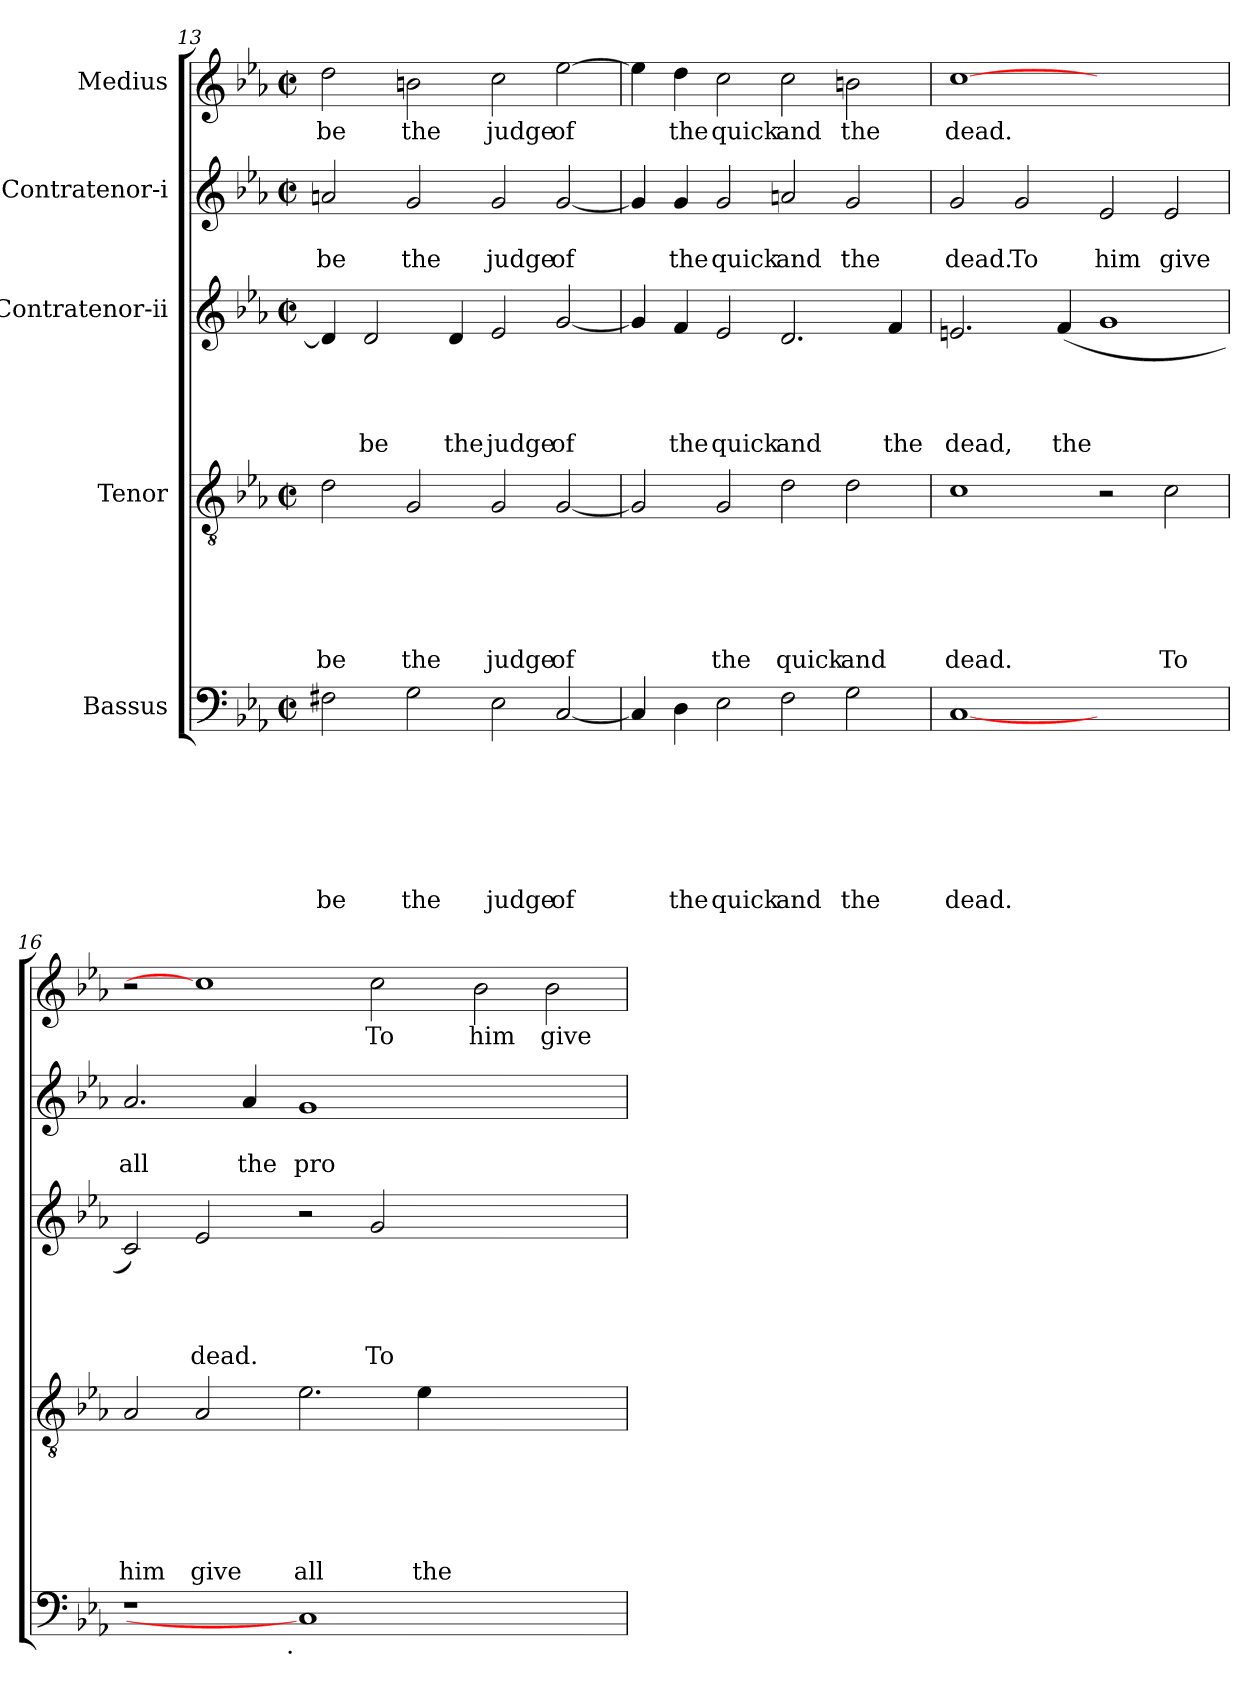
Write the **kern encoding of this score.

**kern	**text	**text	**text	**text	**text	**text	**text	**kern	**text	**text	**text	**text	**text	**text	**kern	**text	**text	**text	**text	**kern	**text	**text	**kern	**text
*part5	*part5	*part5	*part5	*part5	*part5	*part5	*part5	*part4	*part4	*part4	*part4	*part4	*part4	*part4	*part3	*part3	*part3	*part3	*part3	*part2	*part2	*part2	*part1	*part1
*staff5	*staff5	*staff5	*staff5	*staff5	*staff5	*staff5	*staff5	*staff4	*staff4	*staff4	*staff4	*staff4	*staff4	*staff4	*staff3	*staff3	*staff3	*staff3	*staff3	*staff2	*staff2	*staff2	*staff1	*staff1
*I"Bassus	*	*	*	*	*	*	*	*I"Tenor	*	*	*	*	*	*	*I"Contratenor-ii	*	*	*	*	*I"Contratenor-i	*	*	*I"Medius	*
!!LO:LB:g=z
*clefF4	*	*	*	*	*	*	*	*clefGv2	*	*	*	*	*	*	*clefG2	*	*	*	*	*clefG2	*	*	*clefG2	*
*k[b-e-a-]	*	*	*	*	*	*	*	*k[b-e-a-]	*	*	*	*	*	*	*k[b-e-a-]	*	*	*	*	*k[b-e-a-]	*	*	*k[b-e-a-]	*
*E-:	*	*	*	*	*	*	*	*E-:	*	*	*	*	*	*	*E-:	*	*	*	*	*E-:	*	*	*E-:	*
*M2/2	*	*	*	*	*	*	*	*M2/2	*	*	*	*	*	*	*M2/2	*	*	*	*	*M2/2	*	*	*M2/2	*
*met(c|)	*	*	*	*	*	*	*	*met(c|)	*	*	*	*	*	*	*met(c|)	*	*	*	*	*met(c|)	*	*	*met(c|)	*
=13	=13	=13	=13	=13	=13	=13	=13	=13	=13	=13	=13	=13	=13	=13	=13	=13	=13	=13	=13	=13	=13	=13	=13	=13
!	!	!	!	!	!	!	!LO:LY:b	!	!	!	!	!	!	!LO:LY:b	!	!	!	!	!	!	!	!LO:LY:b	!	!LO:LY:b
2F#X\	.	.	.	.	.	.	be	2d\	.	.	.	.	.	be	4d/]	.	.	.	.	2an/	.	be	2dd\	be
!	!	!	!	!	!	!	!	!	!	!	!	!	!	!	!	!	!	!	!LO:LY:b	!	!	!	!	!
.	.	.	.	.	.	.	.	.	.	.	.	.	.	.	2d/	.	.	.	be	.	.	.	.	.
!	!	!	!	!	!	!	!LO:LY:b	!	!	!	!	!	!	!LO:LY:b	!	!	!	!	!	!	!	!LO:LY:b	!	!LO:LY:b
2G\	.	.	.	.	.	.	the	2G/	.	.	.	.	.	the	.	.	.	.	.	2g/	.	the	2bn\	the
!	!	!	!	!	!	!	!	!	!	!	!	!	!	!	!	!	!	!	!LO:LY:b	!	!	!	!	!
.	.	.	.	.	.	.	.	.	.	.	.	.	.	.	4d/	.	.	.	the	.	.	.	.	.
!	!	!	!	!	!	!	!LO:LY:b	!	!	!	!	!	!	!LO:LY:b	!	!	!	!	!LO:LY:b	!	!	!LO:LY:b	!	!LO:LY:b
2E-\	.	.	.	.	.	.	judge	2G/	.	.	.	.	.	judge	2e-/	.	.	.	judge	2g/	.	judge	2cc\	judge
!	!	!	!	!	!	!	!LO:LY:b	!	!	!	!	!	!	!LO:LY:b	!	!	!	!	!LO:LY:b	!	!	!LO:LY:b	!	!LO:LY:b
[<2C/	.	.	.	.	.	.	of	[<2G/	.	.	.	.	.	of	[<2g/	.	.	.	of	[<2g/	.	of	[>2ee-\	of
=14	=14	=14	=14	=14	=14	=14	=14	=14	=14	=14	=14	=14	=14	=14	=14	=14	=14	=14	=14	=14	=14	=14	=14	=14
4C/]	.	.	.	.	.	.	.	2G/]	.	.	.	.	.	.	4g/]	.	.	.	.	4g/]	.	.	4ee-\]	.
!	!	!	!	!	!	!	!LO:LY:b	!	!	!	!	!	!	!	!	!	!	!	!LO:LY:b	!	!	!LO:LY:b	!	!LO:LY:b
4D\	.	.	.	.	.	.	the	.	.	.	.	.	.	.	4f/	.	.	.	the	4g/	.	the	4dd\	the
!	!	!	!	!	!	!	!LO:LY:b	!	!	!	!	!	!	!LO:LY:b	!	!	!	!	!LO:LY:b	!	!	!LO:LY:b	!	!LO:LY:b
2E-\	.	.	.	.	.	.	quick	2G/	.	.	.	.	.	the	2e-/	.	.	.	quick	2g/	.	quick	2cc\	quick
!	!	!	!	!	!	!	!LO:LY:b	!	!	!	!	!	!	!LO:LY:b	!	!	!	!	!LO:LY:b	!	!	!LO:LY:b	!	!LO:LY:b
2F\	.	.	.	.	.	.	and	2d\	.	.	.	.	.	quick	2.d/	.	.	.	and	2an/	.	and	2cc\	and
!	!	!	!	!	!	!	!LO:LY:b	!	!	!	!	!	!	!LO:LY:b	!	!	!	!	!	!	!	!LO:LY:b	!	!LO:LY:b
2G\	.	.	.	.	.	.	the	2d\	.	.	.	.	.	and	.	.	.	.	.	2g/	.	the	2bn\	the
!	!	!	!	!	!	!	!	!	!	!	!	!	!	!	!	!	!	!	!LO:LY:b	!	!	!	!	!
.	.	.	.	.	.	.	.	.	.	.	.	.	.	.	4f/	.	.	.	the	.	.	.	.	.
=15	=15	=15	=15	=15	=15	=15	=15	=15	=15	=15	=15	=15	=15	=15	=15	=15	=15	=15	=15	=15	=15	=15	=15	=15
!	!	!	!	!	!	!	!LO:LY:b	!	!	!	!	!	!	!LO:LY:b	!	!	!	!	!LO:LY:b	!	!	!LO:LY:b	!	!LO:LY:b
[1C	.	.	.	.	.	.	dead.	1c	.	.	.	.	.	dead.	2.en/	.	.	.	dead,	2g/	.	dead.	[1cc	dead.
!	!	!	!	!	!	!	!	!	!	!	!	!	!	!	!	!	!	!	!	!	!	!LO:LY:b	!	!
.	.	.	.	.	.	.	.	.	.	.	.	.	.	.	.	.	.	.	.	2g/	.	To	.	.
!	!	!	!	!	!	!	!	!	!	!	!	!	!	!	!	!	!	!	!LO:LY:b	!	!	!	!	!
.	.	.	.	.	.	.	.	.	.	.	.	.	.	.	(<4f/	.	.	.	the	.	.	.	.	.
!	!	!	!	!	!	!	!	!	!	!	!	!	!	!	!	!	!	!	!	!	!	!LO:LY:b	!	!
1ryy	.	.	.	.	.	.	.	2r	.	.	.	.	.	.	1g	.	.	.	.	2e-/	.	him	1ryy	.
!	!	!	!	!	!	!	!	!	!	!	!	!	!	!LO:LY:b	!	!	!	!	!	!	!	!LO:LY:b	!	!
.	.	.	.	.	.	.	.	2c\	.	.	.	.	.	To	.	.	.	.	.	2e-/	.	give	.	.
=16	=16	=16	=16	=16	=16	=16	=16	=16	=16	=16	=16	=16	=16	=16	=16	=16	=16	=16	=16	=16	=16	=16	=16	=16
!	!	!	!	!	!	!	!	!	!	!	!	!	!	!LO:LY:b	!	!	!	!	!	!	!	!LO:LY:b	!	!
*^	*	*	*	*	*	*	*	*	*	*	*	*	*	*	*	*	*	*	*	*	*	*	*	*
1r	2ryy	.	.	.	.	.	.	.	2A-/	.	.	.	.	.	him	2c/)	.	.	.	.	2.a-/	.	all	2r	.
!	!	!	!	!	!	!	!	!	!	!	!	!	!	!	!LO:LY:b	!	!	!	!	!LO:LY:b	!	!	!	!	!
.	4...ryy	.	.	.	.	.	.	.	2A-/	.	.	.	.	.	give	2e-/	.	.	.	dead.	.	.	.	1cc]	.
!	!	!	!	!	!	!	!	!	!	!	!	!	!	!	!	!	!	!	!	!	!	!	!LO:LY:b	!	!
.	.	.	.	.	.	.	.	.	.	.	.	.	.	.	.	.	.	.	.	.	4a-/	.	the	.	.
!	!LO:TX:b:t=.	!	!	!	!	!	!	!	!	!	!	!	!	!	!	!	!	!	!	!	!	!	!	!	!
.	1ryy	.	.	.	.	.	.	.	.	.	.	.	.	.	.	.	.	.	.	.	.	.	.	.	.
!	!	!	!	!	!	!	!	!	!	!	!	!	!	!	!LO:LY:b	!	!	!	!	!	!	!	!LO:LY:b	!	!
1C]	.	.	.	.	.	.	.	.	2.e-\	.	.	.	.	.	all	2r	.	.	.	.	1g	.	pro-	.	.
!	!	!	!	!	!	!	!	!	!	!	!	!	!	!	!	!	!	!	!	!LO:LY:b	!	!	!	!	!LO:LY:b
.	.	.	.	.	.	.	.	.	.	.	.	.	.	.	.	2g/	.	.	.	To	.	.	.	2cc\	To
!	!	!	!	!	!	!	!	!	!	!	!	!	!	!	!LO:LY:b	!	!	!	!	!	!	!	!	!	!
.	.	.	.	.	.	.	.	.	4e-\	.	.	.	.	.	the	.	.	.	.	.	.	.	.	.	.
.	1ryy	.	.	.	.	.	.	.	.	.	.	.	.	.	.	.	.	.	.	.	.	.	.	.	.
!	!	!	!	!	!	!	!	!	!	!	!	!	!	!	!	!	!	!	!	!	!	!	!	!	!LO:LY:b
1ryy	.	.	.	.	.	.	.	.	1ryy	.	.	.	.	.	.	1ryy	.	.	.	.	1ryy	.	.	2b-\	him
!	!	!	!	!	!	!	!	!	!	!	!	!	!	!	!	!	!	!	!	!	!	!	!	!	!LO:LY:b
.	.	.	.	.	.	.	.	.	.	.	.	.	.	.	.	.	.	.	.	.	.	.	.	2b-\	give
.	32ryy	.	.	.	.	.	.	.	.	.	.	.	.	.	.	.	.	.	.	.	.	.	.	.	.
*v	*v	*	*	*	*	*	*	*	*	*	*	*	*	*	*	*	*	*	*	*	*	*	*	*	*
=	=	=	=	=	=	=	=	=	=	=	=	=	=	=	=	=	=	=	=	=	=	=	=	=
*-	*-	*-	*-	*-	*-	*-	*-	*-	*-	*-	*-	*-	*-	*-	*-	*-	*-	*-	*-	*-	*-	*-	*-	*-
